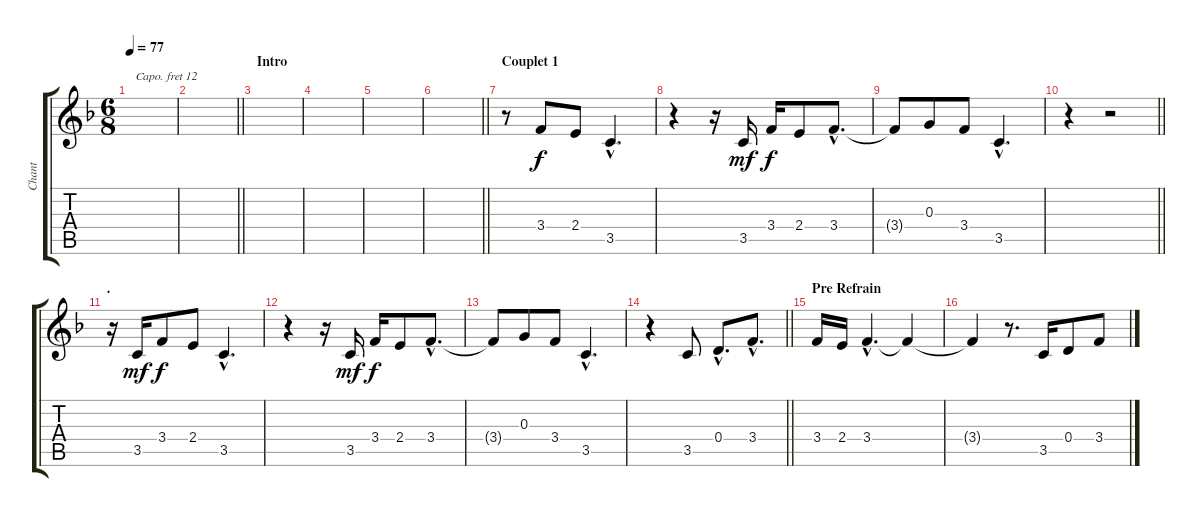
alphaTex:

\track ("Chant" "Chant") {instrument lead6voice}
\staff {score tabs}
\capo 12
\tuning (E4 B3 G3 D3 A2 E2) {hide}
\ts (6 8)
\tempo 77
\clef g2
\ks f
|
\barLineRight lightlight
|
\section ("" "Intro")
|
|
|
\barLineRight lightlight
|
\section ("" "Couplet 1")
r.8 3.4.8 2.4.8 3.5{hac}.4{d} |
r.4 r.16 3.5.16{dy mf} 3.4.16{dy f} 2.4.8 3.4{hac}.8{d} |
3.4{t}.8 0.3.8 3.4.8 3.5{hac}.4{d} |
\barLineRight lightlight
r.4 r.2 |
\section ("" ".")
r.16 3.5.16{dy mf} 3.4.8{dy f} 2.4.8 3.5{hac}.4{d} |
r.4 r.16 3.5.16{dy mf} 3.4.16{dy f} 2.4.8 3.4{hac}.8{d} |
3.4{t}.8 0.3.8 3.4.8 3.5{hac}.4{d} |
\barLineRight lightlight
r.4 3.5.8 0.4{hac}.8{d} 3.4{hac}.8{d} |
\section ("" "Pre Refrain")
3.4.16 2.4.16 3.4{hac}.4{d} 3.4{t}.4 |
3.4{t}.4 r.8{d} 3.5.16 0.4.8 3.4.8
